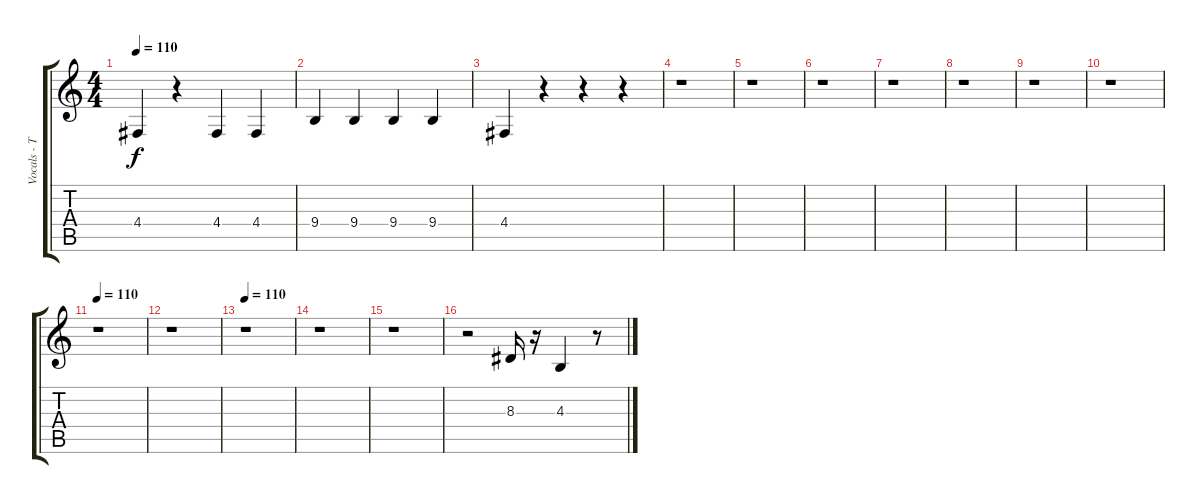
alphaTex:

\track ("Vocals - Tom" "Vocals - T") {instrument sopranosax}
\staff {score tabs}
\tuning (E4 B3 G3 D3 A2 E2) {hide}
\ts (4 4)
\tempo 110
\clef g2
\ks c
4.4.4{dy f} r.4 4.4.4 4.4.4 |
9.4.4 9.4.4 9.4.4 9.4.4 |
4.4.4 r.4 r.4 r.4 |
r.1 |
r.1 |
r.1 |
r.1 |
r.1 |
r.1 |
r.1 |
\tempo 110
r.1 |
r.1 |
\tempo 110
r.1 |
r.1 |
r.1 |
r.2 8.3.16 r.16 4.3.4 r.8
